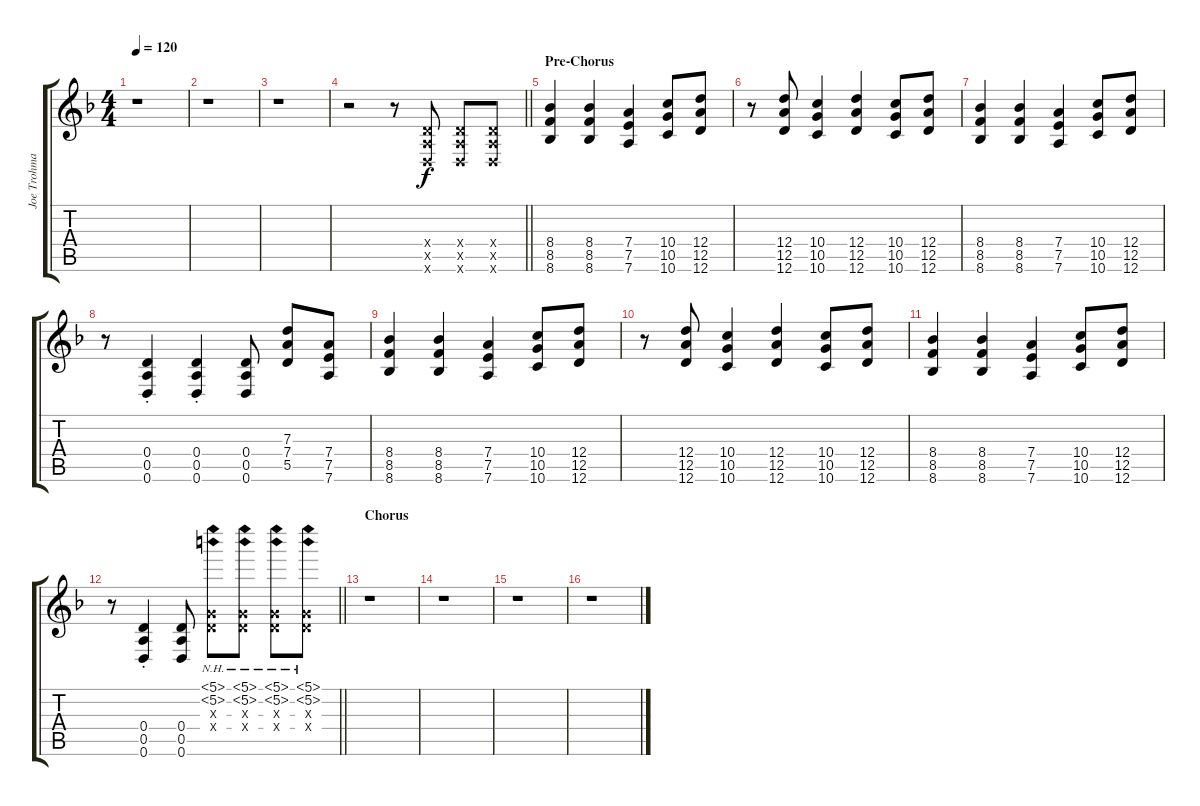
\track ("Joe Trohman" "Joe Trohma") {instrument distortionguitar}
\staff {score tabs}
\tuning (E4 B3 G3 D3 A2 D2) {hide}
\ts (4 4)
\tempo 120
\clef g2
\ks dminor
r.1{dy f} |
r.1 |
r.1 |
\barLineRight lightlight
r.2 r.8{instrument distortionguitar} (0.4{x} 0.5{x} 0.6{x}).8 (0.4{x} 0.5{x} 0.6{x}).8 (0.4{x} 0.5{x} 0.6{x}).8 |
\section ("" "Pre-Chorus")
(8.4 8.5 8.6).4 (8.4 8.5 8.6).4 (7.4 7.5 7.6).4 (10.4 10.5 10.6).8 (12.4 12.5 12.6).8 |
r.8 (12.4 12.5 12.6).8 (10.4 10.5 10.6).4 (12.4 12.5 12.6).4 (10.4 10.5 10.6).8 (12.4 12.5 12.6).8 |
(8.4 8.5 8.6).4 (8.4 8.5 8.6).4 (7.4 7.5 7.6).4 (10.4 10.5 10.6).8 (12.4 12.5 12.6).8 |
r.8 (0.4{st} 0.5{st} 0.6{st}).4 (0.4{st} 0.5{st} 0.6{st}).4 (0.4 0.5 0.6).8 (7.3 7.4 5.5).8 (7.4 7.5 7.6).8 |
(8.4 8.5 8.6).4 (8.4 8.5 8.6).4 (7.4 7.5 7.6).4 (10.4 10.5 10.6).8 (12.4 12.5 12.6).8 |
r.8 (12.4 12.5 12.6).8 (10.4 10.5 10.6).4 (12.4 12.5 12.6).4 (10.4 10.5 10.6).8 (12.4 12.5 12.6).8 |
(8.4 8.5 8.6).4 (8.4 8.5 8.6).4 (7.4 7.5 7.6).4 (10.4 10.5 10.6).8 (12.4 12.5 12.6).8 |
\barLineRight lightlight
r.8 (0.4{st} 0.5{st} 0.6{st}).4 (0.4 0.5 0.6).8 (5.1{nh} 5.2{nh} 0.3{x} 0.4{x}).8 (5.1{nh} 5.2{nh} 0.3{x} 0.4{x}).8 (5.1{nh} 5.2{nh} 0.3{x} 0.4{x}).8 (5.1{nh} 5.2{nh} 0.3{x} 0.4{x}).8 |
\section ("" "Chorus")
r.1 |
r.1 |
r.1 |
r.1
